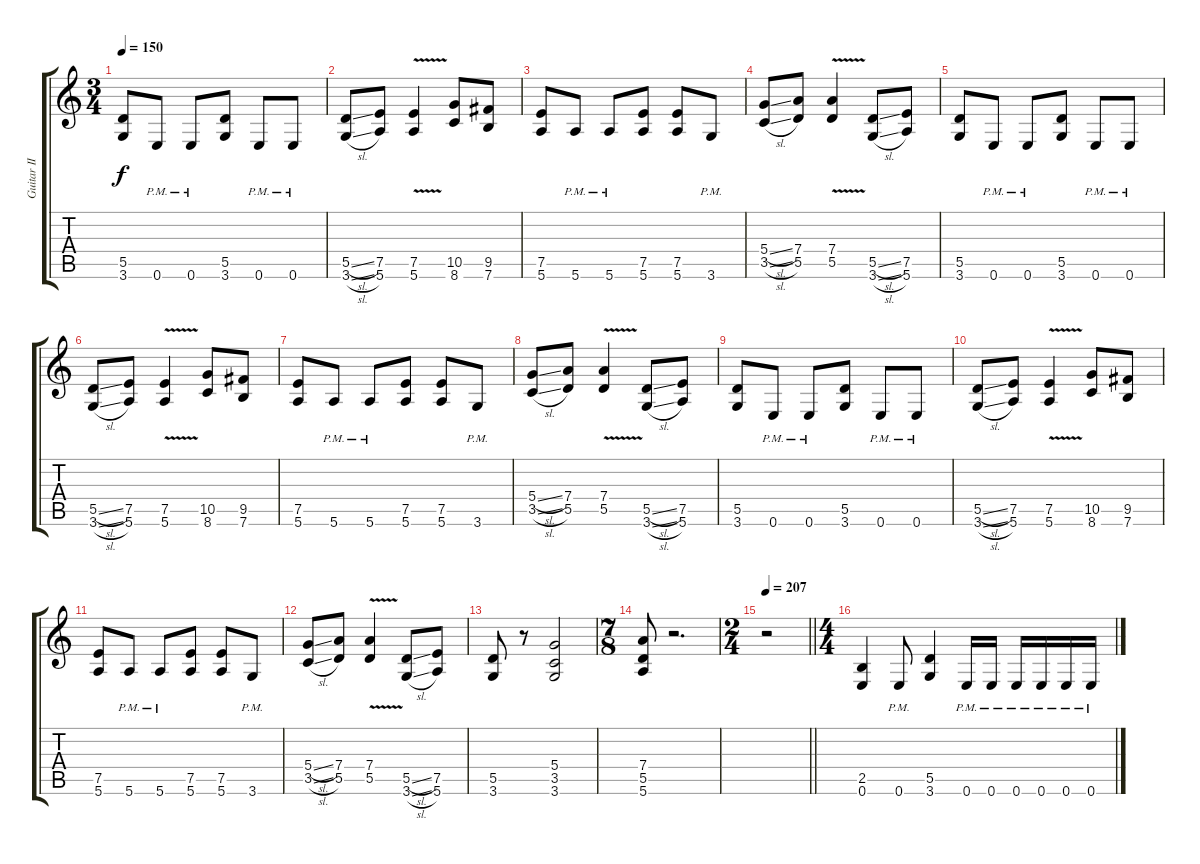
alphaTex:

\track ("Guitar II" "Guitar II") {instrument overdrivenguitar}
\staff {score tabs}
\tuning (E4 B3 G3 D3 A2 E2) {hide}
\ts (3 4)
\tempo 150
\clef g2
\ks c
(5.5 3.6).8{dy f} 0.6{pm}.8 0.6{pm}.8 (5.5 3.6).8 0.6{pm}.8 0.6{pm}.8 |
(5.5{sl} 3.6{sl}).8 (7.5 5.6).8 (7.5{v} 5.6{v}).4 (10.5 8.6).8 (9.5 7.6).8 |
(7.5 5.6).8 5.6{pm}.8 5.6{pm}.8 (7.5 5.6).8 (7.5 5.6).8 3.6{pm}.8 |
(5.4{sl} 3.5{sl}).8 (7.4 5.5).8 (7.4{v} 5.5{v}).4 (5.5{sl} 3.6{sl}).8 (7.5 5.6).8 |
(5.5 3.6).8 0.6{pm}.8 0.6{pm}.8 (5.5 3.6).8 0.6{pm}.8 0.6{pm}.8 |
(5.5{sl} 3.6{sl}).8 (7.5 5.6).8 (7.5{v} 5.6{v}).4 (10.5 8.6).8 (9.5 7.6).8 |
(7.5 5.6).8 5.6{pm}.8 5.6{pm}.8 (7.5 5.6).8 (7.5 5.6).8 3.6{pm}.8 |
(5.4{sl} 3.5{sl}).8 (7.4 5.5).8 (7.4{v} 5.5{v}).4 (5.5{sl} 3.6{sl}).8 (7.5 5.6).8 |
(5.5 3.6).8 0.6{pm}.8 0.6{pm}.8 (5.5 3.6).8 0.6{pm}.8 0.6{pm}.8 |
(5.5{sl} 3.6{sl}).8 (7.5 5.6).8 (7.5{v} 5.6{v}).4 (10.5 8.6).8 (9.5 7.6).8 |
(7.5 5.6).8 5.6{pm}.8 5.6{pm}.8 (7.5 5.6).8 (7.5 5.6).8 3.6{pm}.8 |
(5.4{sl} 3.5{sl}).8 (7.4 5.5).8 (7.4{v} 5.5{v}).4 (5.5{sl} 3.6{sl}).8 (7.5 5.6).8 |
(5.5 3.6).8 r.8 (5.4 3.5 3.6).2 |
\ts (7 8)
(7.4 5.5 5.6).8 r.2{d} |
\ts (2 4)
\tempo 207
\barLineRight lightlight
r.2 |
\ts (4 4)
(2.5 0.6).4 0.6{pm}.8 (5.5 3.6).4 0.6{pm}.16 0.6{pm}.16 0.6{pm}.16 0.6{pm}.16 0.6{pm}.16 0.6{pm}.16
